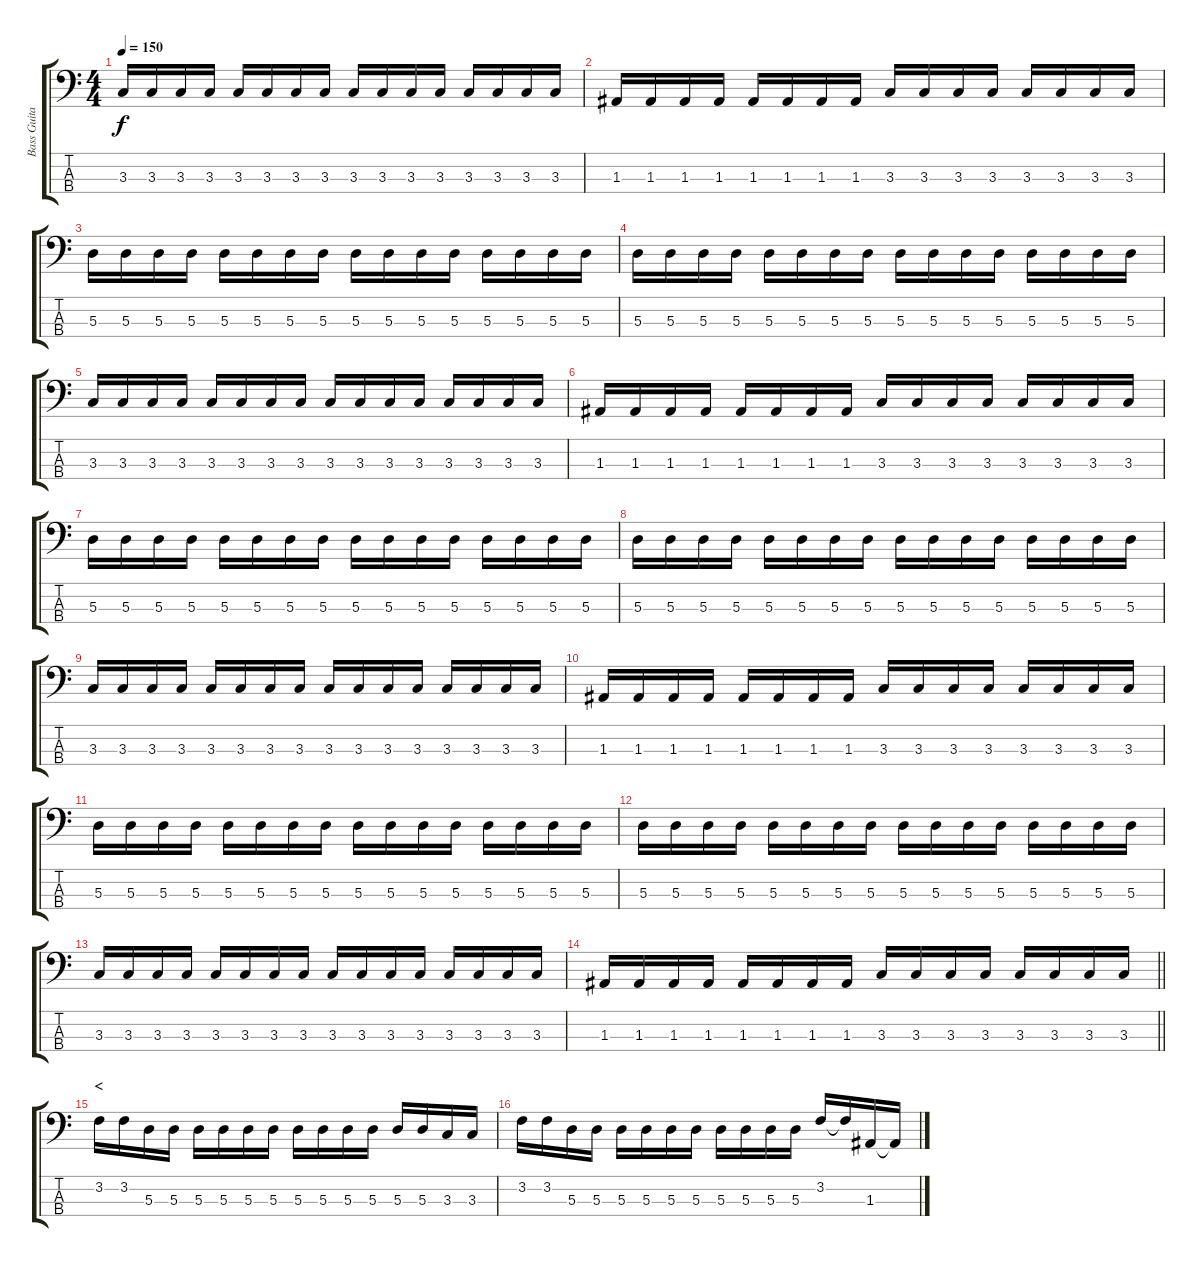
\track ("Bass Guitar" "Bass Guita") {instrument electricbassfinger}
\staff {score tabs}
\tuning (G2 D2 A1 E1) {hide}
\ts (4 4)
\tempo 150
\clef f4
\ks c
3.3.16{dy f} 3.3.16 3.3.16 3.3.16 3.3.16 3.3.16 3.3.16 3.3.16 3.3.16 3.3.16 3.3.16 3.3.16 3.3.16 3.3.16 3.3.16 3.3.16 |
1.3.16 1.3.16 1.3.16 1.3.16 1.3.16 1.3.16 1.3.16 1.3.16 3.3.16 3.3.16 3.3.16 3.3.16 3.3.16 3.3.16 3.3.16 3.3.16 |
5.3.16 5.3.16 5.3.16 5.3.16 5.3.16 5.3.16 5.3.16 5.3.16 5.3.16 5.3.16 5.3.16 5.3.16 5.3.16 5.3.16 5.3.16 5.3.16 |
5.3.16 5.3.16 5.3.16 5.3.16 5.3.16 5.3.16 5.3.16 5.3.16 5.3.16 5.3.16 5.3.16 5.3.16 5.3.16 5.3.16 5.3.16 5.3.16 |
3.3.16 3.3.16 3.3.16 3.3.16 3.3.16 3.3.16 3.3.16 3.3.16 3.3.16 3.3.16 3.3.16 3.3.16 3.3.16 3.3.16 3.3.16 3.3.16 |
1.3.16 1.3.16 1.3.16 1.3.16 1.3.16 1.3.16 1.3.16 1.3.16 3.3.16 3.3.16 3.3.16 3.3.16 3.3.16 3.3.16 3.3.16 3.3.16 |
5.3.16 5.3.16 5.3.16 5.3.16 5.3.16 5.3.16 5.3.16 5.3.16 5.3.16 5.3.16 5.3.16 5.3.16 5.3.16 5.3.16 5.3.16 5.3.16 |
5.3.16 5.3.16 5.3.16 5.3.16 5.3.16 5.3.16 5.3.16 5.3.16 5.3.16 5.3.16 5.3.16 5.3.16 5.3.16 5.3.16 5.3.16 5.3.16 |
3.3.16 3.3.16 3.3.16 3.3.16 3.3.16 3.3.16 3.3.16 3.3.16 3.3.16 3.3.16 3.3.16 3.3.16 3.3.16 3.3.16 3.3.16 3.3.16 |
1.3.16 1.3.16 1.3.16 1.3.16 1.3.16 1.3.16 1.3.16 1.3.16 3.3.16 3.3.16 3.3.16 3.3.16 3.3.16 3.3.16 3.3.16 3.3.16 |
5.3.16 5.3.16 5.3.16 5.3.16 5.3.16 5.3.16 5.3.16 5.3.16 5.3.16 5.3.16 5.3.16 5.3.16 5.3.16 5.3.16 5.3.16 5.3.16 |
5.3.16 5.3.16 5.3.16 5.3.16 5.3.16 5.3.16 5.3.16 5.3.16 5.3.16 5.3.16 5.3.16 5.3.16 5.3.16 5.3.16 5.3.16 5.3.16 |
3.3.16 3.3.16 3.3.16 3.3.16 3.3.16 3.3.16 3.3.16 3.3.16 3.3.16 3.3.16 3.3.16 3.3.16 3.3.16 3.3.16 3.3.16 3.3.16 |
\barLineRight lightlight
1.3.16 1.3.16 1.3.16 1.3.16 1.3.16 1.3.16 1.3.16 1.3.16 3.3.16 3.3.16 3.3.16 3.3.16 3.3.16 3.3.16 3.3.16 3.3.16 |
\section ("" "<")
3.2.16 3.2.16 5.3.16 5.3.16 5.3.16 5.3.16 5.3.16 5.3.16 5.3.16 5.3.16 5.3.16 5.3.16 5.3.16 5.3.16 3.3.16 3.3.16 |
3.2.16 3.2.16 5.3.16 5.3.16 5.3.16 5.3.16 5.3.16 5.3.16 5.3.16 5.3.16 5.3.16 5.3.16 3.2.16 3.2{t}.16 1.3.16 1.3{t}.16
